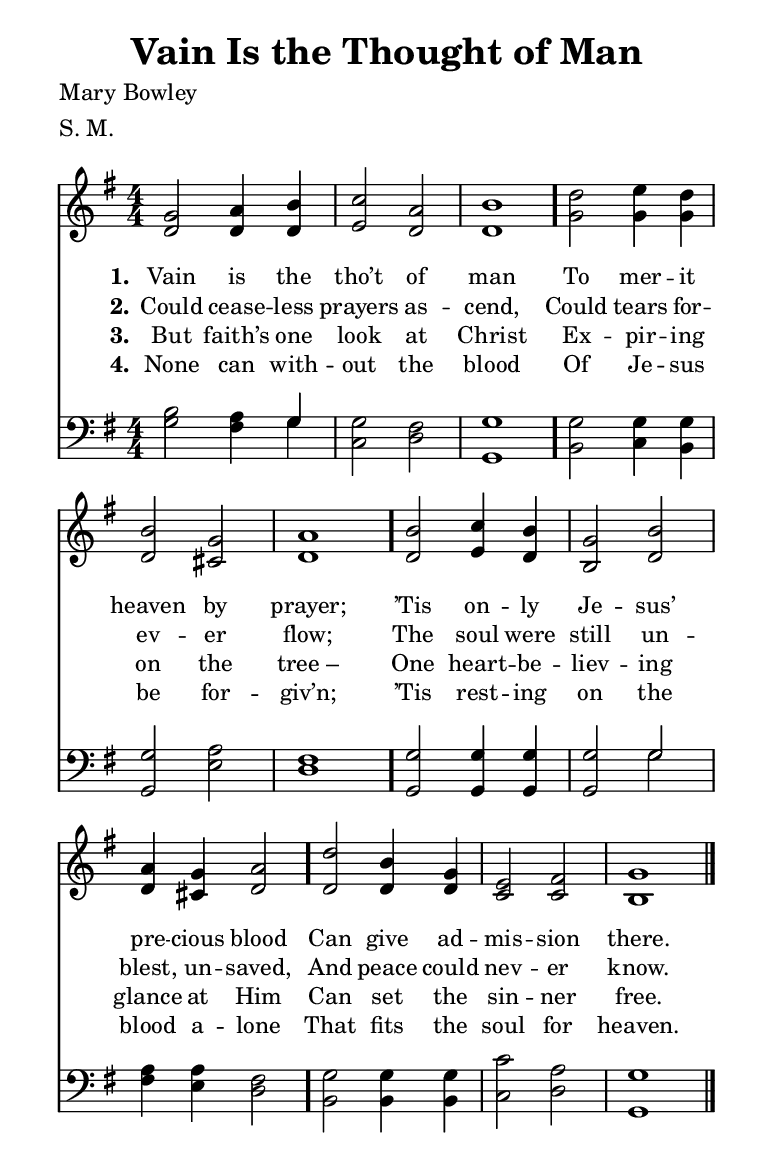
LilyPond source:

\include "common/global.ily"
\paper {
  \include "common/paper.ily"
  ragged-bottom = ##t
  ragged-last-bottom = ##t
  systems-per-page = ##f
}

\header{
  %gospel
  hymnnumber = "50"
  title = "Vain Is the Thought of Man"
  tunename = "Moreland"
  meter = "S. M."
  poet = "Mary Bowley"
  composer = ""
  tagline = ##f
}

% for fermata in MIDI
ta = { \tempo 4=110 }
tb = { \tempo 4=55  }

patternAA = { c2 c4 c4 | c2 c2 | c1 }
patternAB = { c2 c4 c4 | c2 c2 | c4 c4 c2 }

global = {
  \include "common/overrides.ily"
  \override Staff.TimeSignature.style = #'numbered
  \time 4/4
  \override Score.MetronomeMark.transparent = ##t % hide all fermata changes too
  \ta
  \key g \major
  \autoBeamOff
}

notesSoprano = {
\global
\relative c'' {

  \changePitch \patternAA { g a b | c a | b }
  \changePitch \patternAA { d e d | b g | a }
  \changePitch \patternAB { b c b | g b | a g a }
  \changePitch \patternAA { d b g | e fis | g }

  \bar "|."

}
}

notesAlto = {
\global
\relative e' {

  \changePitch \patternAA { d d d | e d | d }
  \changePitch \patternAA { g g g | d cis | d }
  \changePitch \patternAB { d e d | b d | d cis d }
  \changePitch \patternAA { d d d | c c | b }

}
}

notesTenor = {
\global
\relative a {

  \changePitch \patternAA { b a g | g fis | g }
  \changePitch \patternAA { g g g | g a | fis }
  \changePitch \patternAB { g g g | g g | a a fis }
  \changePitch \patternAA { g g g | c a | g }

}
}

notesBass = {
\global
\relative f {

  \changePitch \patternAA { g fis g | c, d | g, }
  \changePitch \patternAA { b c b | g e' | d }
  \changePitch \patternAB { g, g g | g g' | fis e d }
  \changePitch \patternAA { b b b | c d | g, }

}
}

wordsA = \lyricmode {
\set stanza = "1."

Vain is the tho’t of man \bar "."
To mer -- it heaven by prayer; \bar "."
’Tis on -- ly Je -- sus’ pre -- cious blood \bar "."
Can give ad -- mis -- sion there. \bar "."

}

wordsB = \lyricmode {
\set stanza = "2."

Could cease -- less prayers as -- cend,
Could tears for -- ev -- er flow;
The soul were still un -- blest, un -- saved,
And peace could nev -- er know.

}

wordsC = \lyricmode {
\set stanza = "3."

But faith’s one look at Christ
Ex -- pir -- ing on the tree_–
One heart -- be -- liev -- ing glance at Him
Can set the sin -- ner free.

}

wordsD = \lyricmode {
\set stanza = "4."

None can with -- out the blood
Of Je -- sus be for -- giv’n;
’Tis rest -- ing on the blood a -- lone
That fits the soul for heaven.

}

\score {
  \context ChoirStaff <<
    \context Staff = upper <<
      \set Staff.autoBeaming = ##f
      \set ChoirStaff.systemStartDelimiter = #'SystemStartBar
      \set ChoirStaff.printPartCombineTexts = ##f
      \partcombine #'(2 . 9) \notesSoprano \notesAlto
      \context NullVoice = sopranos { \voiceOne << \notesSoprano >> }
      \context Lyrics = one   \lyricsto sopranos \wordsA
      \context Lyrics = two   \lyricsto sopranos \wordsB
      \context Lyrics = three \lyricsto sopranos \wordsC
      \context Lyrics = four  \lyricsto sopranos \wordsD
    >>
    \context Staff = men <<
      \set Staff.autoBeaming = ##f
      \clef bass
      \set ChoirStaff.printPartCombineTexts = ##f
      \partcombine #'(2 . 9) \notesTenor \notesBass
    >>
  >>
  \layout {
    \include "common/layout.ily"
  }
  \midi{
    \include "common/midi.ily"
  }
}

\version "2.19.49"  % necessary for upgrading to future LilyPond versions.

% vi:set et ts=2 sw=2 ai nocindent syntax=lilypond:
